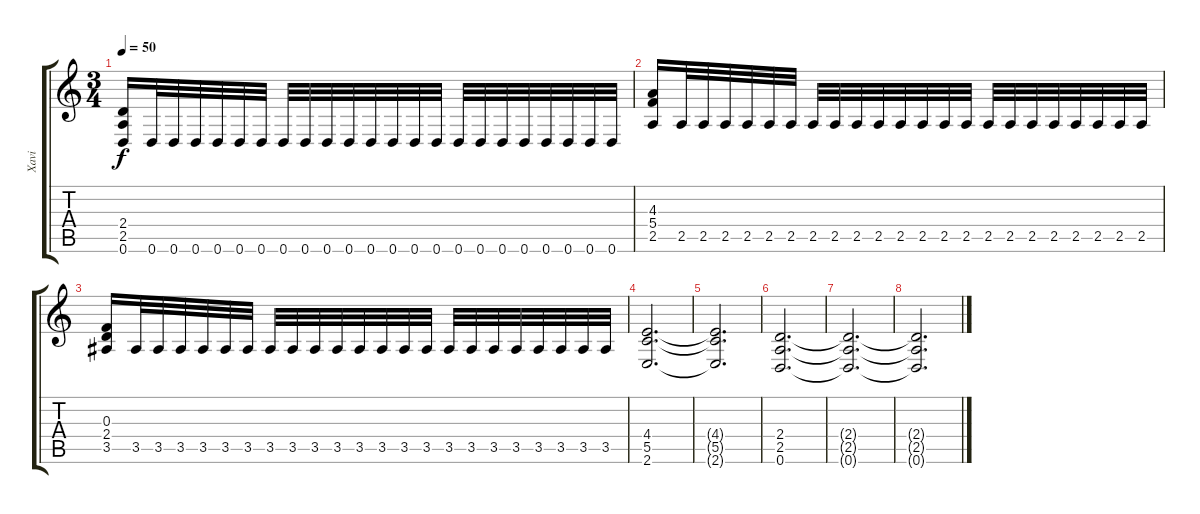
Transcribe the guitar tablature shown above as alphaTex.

\track ("Xavi" "Xavi") {instrument distortionguitar}
\staff {score tabs}
\tuning (D4 A3 F3 C3 G2 D2) {hide}
\ts (3 4)
\tempo 50
\clef g2
\ks c
(2.4 2.5 0.6).16{dy f} 0.6.32 0.6.32 0.6.32 0.6.32 0.6.32 0.6.32 0.6.32 0.6.32 0.6.32 0.6.32 0.6.32 0.6.32 0.6.32 0.6.32 0.6.32 0.6.32 0.6.32 0.6.32 0.6.32 0.6.32 0.6.32 0.6.32 |
(4.3 5.4 2.5).16 2.5.32 2.5.32 2.5.32 2.5.32 2.5.32 2.5.32 2.5.32 2.5.32 2.5.32 2.5.32 2.5.32 2.5.32 2.5.32 2.5.32 2.5.32 2.5.32 2.5.32 2.5.32 2.5.32 2.5.32 2.5.32 2.5.32 |
(0.3 2.4 3.5).16 3.5.32 3.5.32 3.5.32 3.5.32 3.5.32 3.5.32 3.5.32 3.5.32 3.5.32 3.5.32 3.5.32 3.5.32 3.5.32 3.5.32 3.5.32 3.5.32 3.5.32 3.5.32 3.5.32 3.5.32 3.5.32 3.5.32 |
(4.4 5.5 2.6).2{d} |
(4.4{t} 5.5{t} 2.6{t}).2{d} |
(2.4 2.5 0.6).2{d volume 3} |
(2.4{t} 2.5{t} 0.6{t}).2{d} |
(2.4{t} 2.5{t} 0.6{t}).2{d}
